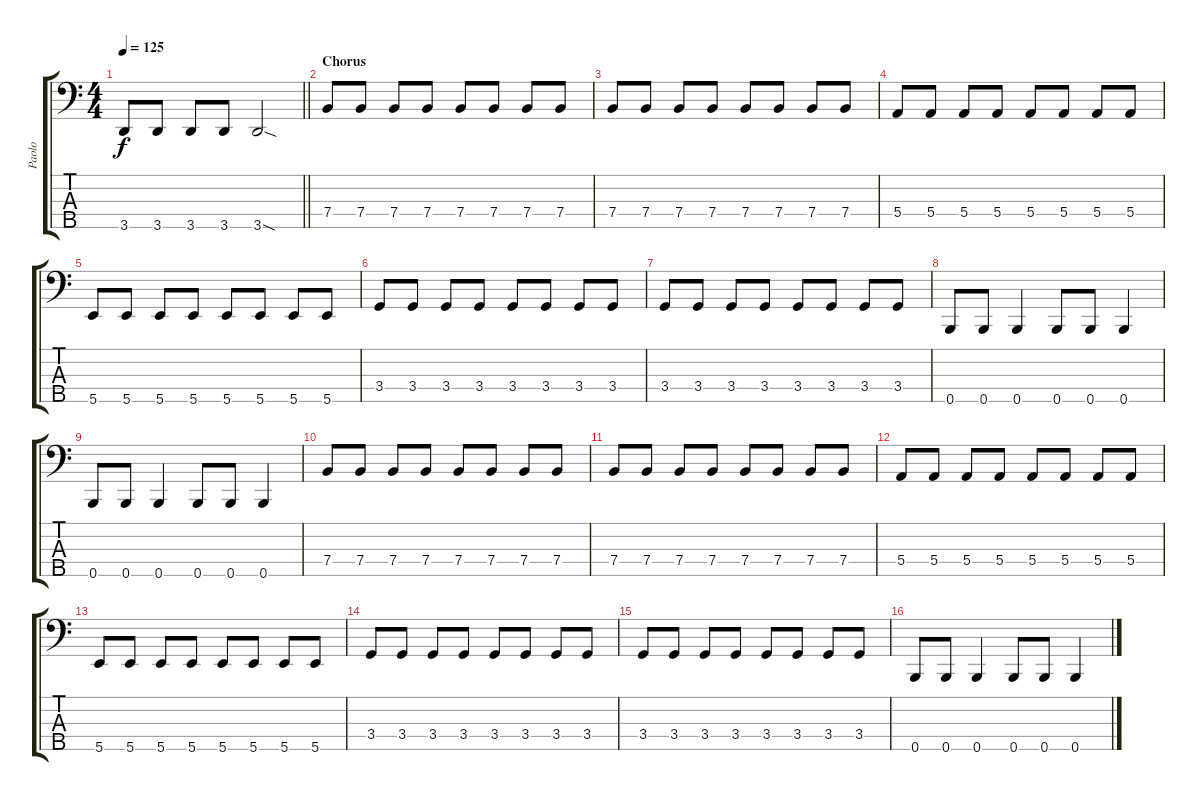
\track ("Paolo" "Paolo") {instrument electricbassfinger}
\staff {score tabs}
\tuning (G2 D2 A1 E1 B0) {hide}
\ts (4 4)
\tempo 125
\clef f4
\barLineRight lightlight
\ks c
3.5.8{dy f} 3.5.8 3.5.8 3.5.8 3.5{sod}.2 |
\section ("" "Chorus")
7.4.8 7.4.8 7.4.8 7.4.8 7.4.8 7.4.8 7.4.8 7.4.8 |
7.4.8 7.4.8 7.4.8 7.4.8 7.4.8 7.4.8 7.4.8 7.4.8 |
5.4.8 5.4.8 5.4.8 5.4.8 5.4.8 5.4.8 5.4.8 5.4.8 |
5.5.8 5.5.8 5.5.8 5.5.8 5.5.8 5.5.8 5.5.8 5.5.8 |
3.4.8 3.4.8 3.4.8 3.4.8 3.4.8 3.4.8 3.4.8 3.4.8 |
3.4.8 3.4.8 3.4.8 3.4.8 3.4.8 3.4.8 3.4.8 3.4.8 |
0.5.8 0.5.8 0.5.4 0.5.8 0.5.8 0.5.4 |
0.5.8 0.5.8 0.5.4 0.5.8 0.5.8 0.5.4 |
7.4.8 7.4.8 7.4.8 7.4.8 7.4.8 7.4.8 7.4.8 7.4.8 |
7.4.8 7.4.8 7.4.8 7.4.8 7.4.8 7.4.8 7.4.8 7.4.8 |
5.4.8 5.4.8 5.4.8 5.4.8 5.4.8 5.4.8 5.4.8 5.4.8 |
5.5.8 5.5.8 5.5.8 5.5.8 5.5.8 5.5.8 5.5.8 5.5.8 |
3.4.8 3.4.8 3.4.8 3.4.8 3.4.8 3.4.8 3.4.8 3.4.8 |
3.4.8 3.4.8 3.4.8 3.4.8 3.4.8 3.4.8 3.4.8 3.4.8 |
0.5.8 0.5.8 0.5.4 0.5.8 0.5.8 0.5.4
